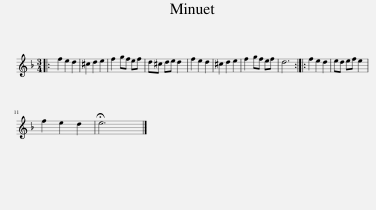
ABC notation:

X:1
L:1/8
M:3/4
I:linebreak $
K:Dmin
V:1 treble
V:1
|: f2 e2 d2 | ^c2 d2 e2 | f2 gf ef | d^c de d2 | f2 e2 d2 | %5
 ^c2 d2 e2 | f2 gf ef | d6 :: f2 e2 d2 | ed ef e2 |$ %10
 f2 e2 d2 | !fermata!e6 |] %12
